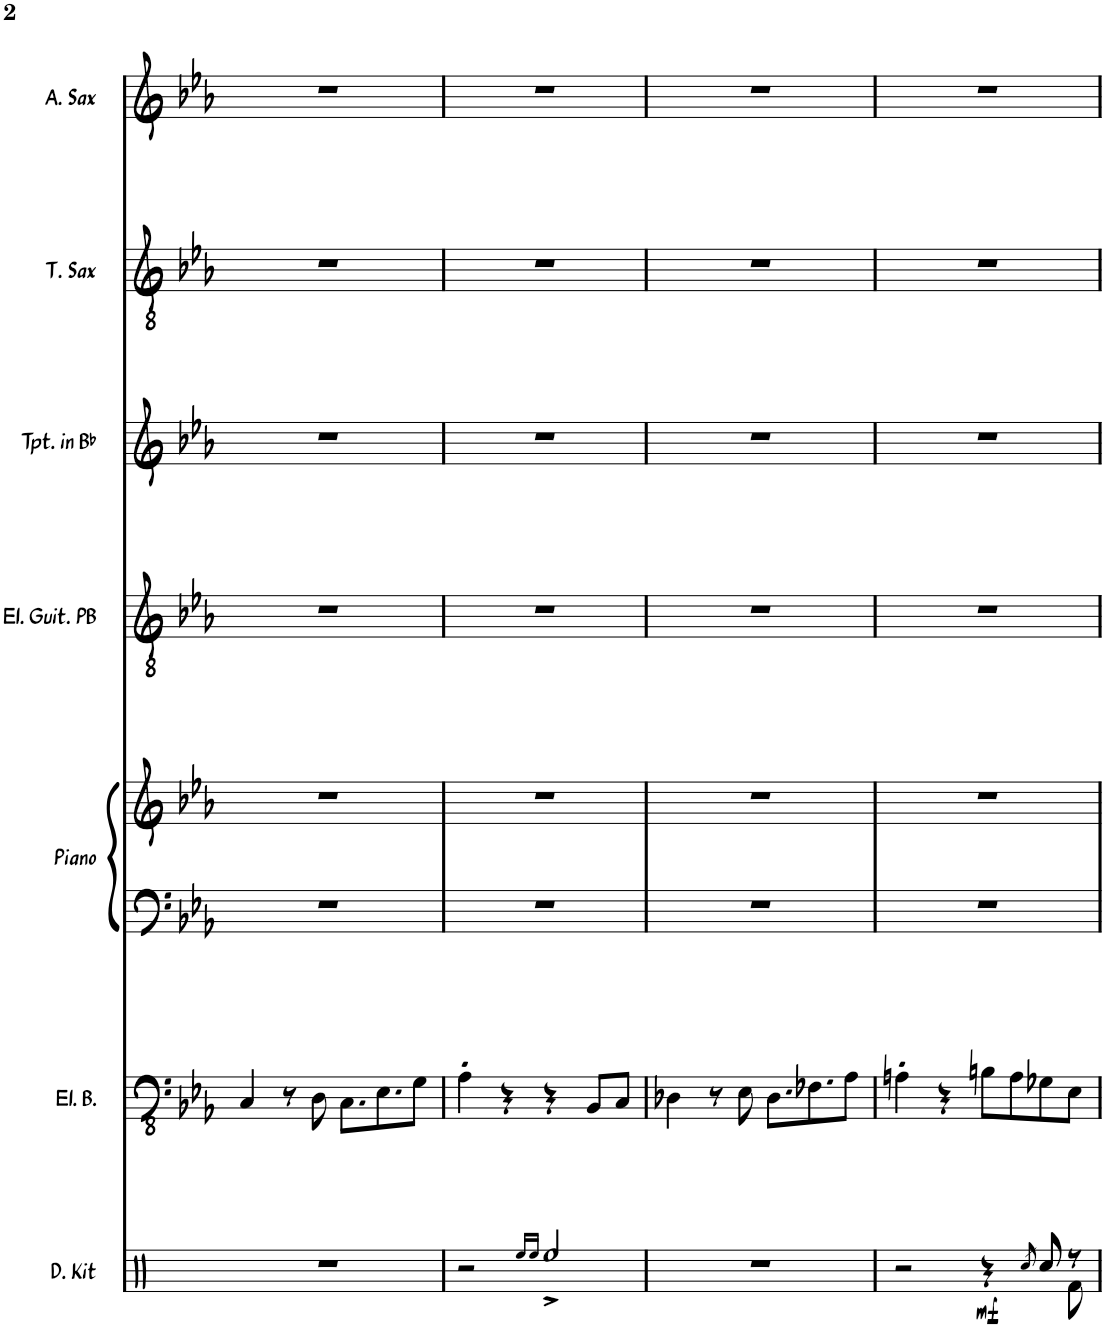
**kern	**dynam	**kern	**kern	**kern	**kern	**kern	**kern	**kern
*part7	*part7	*part6	*part5	*part5	*part4	*part3	*part2	*part1
*staff8	*staff8	*staff7	*staff6	*staff5	*staff4	*staff3	*staff2	*staff1
*I"Drum Kit	*	*I"Electric Bass	*I"Piano	*	*I"Electric Guitar Playback	*I"Trumpet in Bb	*I"Tenor Sax	*I"Alto Sax
*I'D. Kit	*	*I'El. B.	*I'Piano	*	*I'El. Guit. PB	*I'Tpt. in Bb	*I'T. Sax	*I'A. Sax
!!LO:PB:g=z
*clefX	*	*clefFv4	*clefF4	*clefG2	*clefGv2	*clefG2	*clefGv2	*clefG2
*	*	*	*	*	*	*Trd1c2	*Trd8c14	*Trd5c9
*k[]	*	*k[b-e-a-]	*k[b-e-a-]	*k[b-e-a-]	*k[b-e-a-]	*k[b-e-a-]	*k[b-e-a-]	*k[b-e-a-]
*M4/4	*	*M4/4	*M4/4	*M4/4	*M4/4	*M4/4	*M4/4	*M4/4
=5	=5	=5	=5	=5	=5	=5	=5	=5
1r	.	4CC/	1r	1r	1r	1r	1r	1r
.	.	8r	.	.	.	.	.	.
.	.	8DD\	.	.	.	.	.	.
.	.	8.CC\L	.	.	.	.	.	.
.	.	8.EE-\	.	.	.	.	.	.
.	.	8GG\J	.	.	.	.	.	.
=6	=6	=6	=6	=6	=6	=6	=6	=6
2r	.	4AA-'\	1r	1r	1r	1r	1r	1r
.	.	4r	.	.	.	.	.	.
16qRee/LL	.	.	.	.	.	.	.	.
16qRee/JJ	.	.	.	.	.	.	.	.
2Ree^/	.	4r	.	.	.	.	.	.
.	.	8BBB-/L	.	.	.	.	.	.
.	.	8CC/J	.	.	.	.	.	.
=7	=7	=7	=7	=7	=7	=7	=7	=7
1r	.	4DD-X\	1r	1r	1r	1r	1r	1r
.	.	8r	.	.	.	.	.	.
.	.	8EE-\	.	.	.	.	.	.
.	.	8.DD-\L	.	.	.	.	.	.
.	.	8.FF-X\	.	.	.	.	.	.
.	.	8AA-\J	.	.	.	.	.	.
=8	=8	=8	=8	=8	=8	=8	=8	=8
*^	*	*	*	*	*	*	*	*
2r	2..ryy	.	4AAn'\	1r	1r	1r	1r	1r	1r
.	.	.	4r	.	.	.	.	.	.
!	!	!LO:DY:b	!	!	!	!	!	!	!
4r	.	mf	8BBn\L	.	.	.	.	.	.
.	.	.	8AA\	.	.	.	.	.	.
8qRcc/	.	.	.	.	.	.	.	.	.
8Rcc/	.	.	8GG-X\	.	.	.	.	.	.
8r	8Rf\	.	8EE-\J	.	.	.	.	.	.
*v	*v	*	*	*	*	*	*	*	*
=	=	=	=	=	=	=	=	=
*-	*-	*-	*-	*-	*-	*-	*-	*-
